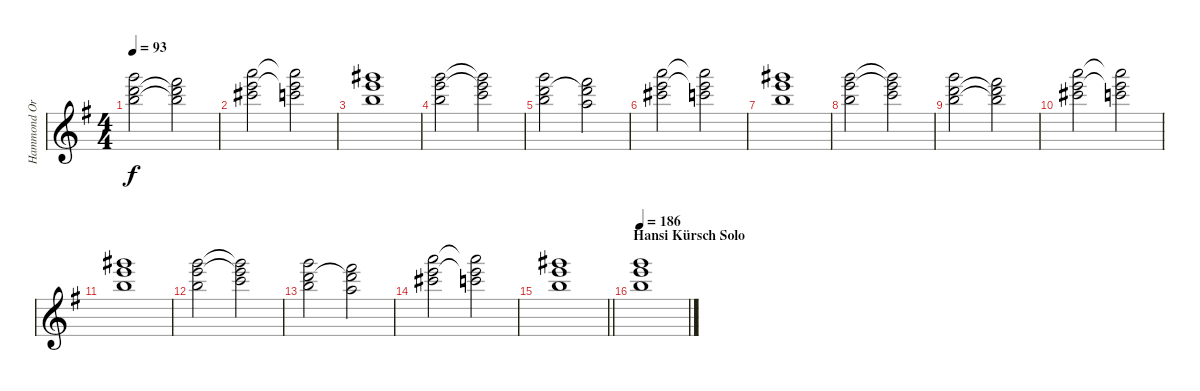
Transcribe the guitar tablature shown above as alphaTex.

\track ("Hammond Organ - Arjen Lucassen" "Hammond Or") {instrument rockorgan}
\staff {score}
\tuning (E5 B4 G4 D4 A3 E3) {hide}
\ts (4 4)
\tempo 93
\clef g2
\ks eminor
(7.1 15.2 24.3).2{dy f} (7.1{t} 15.2{t} 23.3).2 |
(17.1 14.2 21.3).2 (17.1{t} 13.2 21.3{t}).2 |
(7.1 17.2 25.3).1 |
(7.1 17.2 24.3).2 (8.1 17.2{t} 24.3{t}).2 |
(7.1 15.2 24.3).2 (5.1 15.2{t} 23.3).2 |
(17.1 14.2 21.3).2 (17.1{t} 13.2 21.3{t}).2 |
(7.1 17.2 25.3).1 |
(7.1 17.2 24.3).2 (8.1 17.2{t} 24.3{t}).2 |
(7.1 15.2 24.3).2 (7.1{t} 15.2{t} 23.3).2 |
(17.1 14.2 21.3).2 (17.1{t} 13.2 21.3{t}).2 |
(7.1 17.2 25.3).1 |
(7.1 17.2 24.3).2 (8.1 17.2{t} 24.3{t}).2 |
(7.1 15.2 24.3).2 (5.1 15.2{t} 23.3).2 |
(17.1 14.2 21.3).2 (17.1{t} 13.2 21.3{t}).2 |
\barLineRight lightlight
(7.1 17.2 25.3).1 |
\section ("" "Hansi Kürsch Solo")
\tempo 186
(7.1 17.2 24.3).1{instrument rockorgan}
